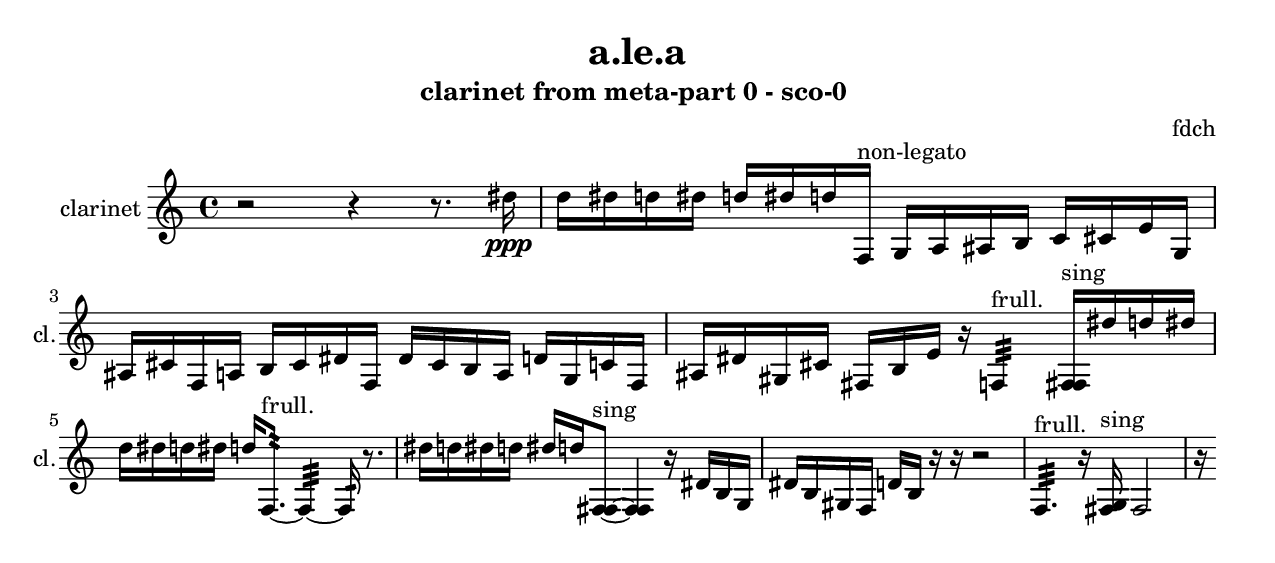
\version "2.19.56" 

clarinet_one_part = \relative c'' {

  \time 4/4

  \clef treble 
  % ________________________________________bar 1 :
  r2 
  r4 
  r8.  dis16\ppp  |
  % ________________________________________bar 2 :
  d16  dis16  d16  dis16 
  d16  dis16  d16  f,,16^\markup {non-legato } 
  g16  a16  ais16  b16 
  c16  cis16  e16  g,16  |
  % ________________________________________bar 3 :
  ais16  cis16  f,16  a16 
  b16  cis16  dis16  f,16 
  dis'16  cis16  b16  a16 
  d16  g,16  c16  f,16  |
  % ________________________________________bar 4 :
  ais16  dis16  gis,16  cis16 
  fis,16  b16  e16  r16 
  f,4:32^\markup {frull. } 
  <f fis >16^\markup {sing }  dis''16  d16  dis16  |
  % ________________________________________bar 5 :
  d16  dis16  d16  dis16 
  d16  f,,8.:32~^\markup {frull. } 
  f4:32~ 
  f16:32  r8.  |
  % ________________________________________bar 6 :
  dis''16  d16  dis16  d16 
  dis16  d16  <f,, fis >8~^\markup {sing } 
  <f fis >4~  |
  % ________________________________________bar 2 :
  r16  dis'16  b16  g16 
  dis'16  b16  gis16  f16 
  d'16  b16  r16  r16  |
  % ________________________________________bar 2 :
  r2 
  f4.:32^\markup {frull. } 
  r16  <fis g >16^\markup {sing }  |
  % ________________________________________bar 3 :
  fis2 
  r16 
}



\header {
  title = "a.le.a"
  subtitle = "clarinet from meta-part 0 - sco-0 "
  composer = "fdch"
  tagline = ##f
}
\paper {
  max-systems-per-page = #8
}
\score {
  <<
    \set Score.skipBars = ##t
    \new Staff \with { 
      instrumentName = "clarinet" 
      shortInstrumentName = "cl."} 
    {
      <<
        \new Voice {
          \clarinet_one_part
        }
      >>
    }
  >>
  \layout {
    \mergeDifferentlyHeadedOn
    \mergeDifferentlyDottedOn
    #(set-default-paper-size "letter")
  }
}
